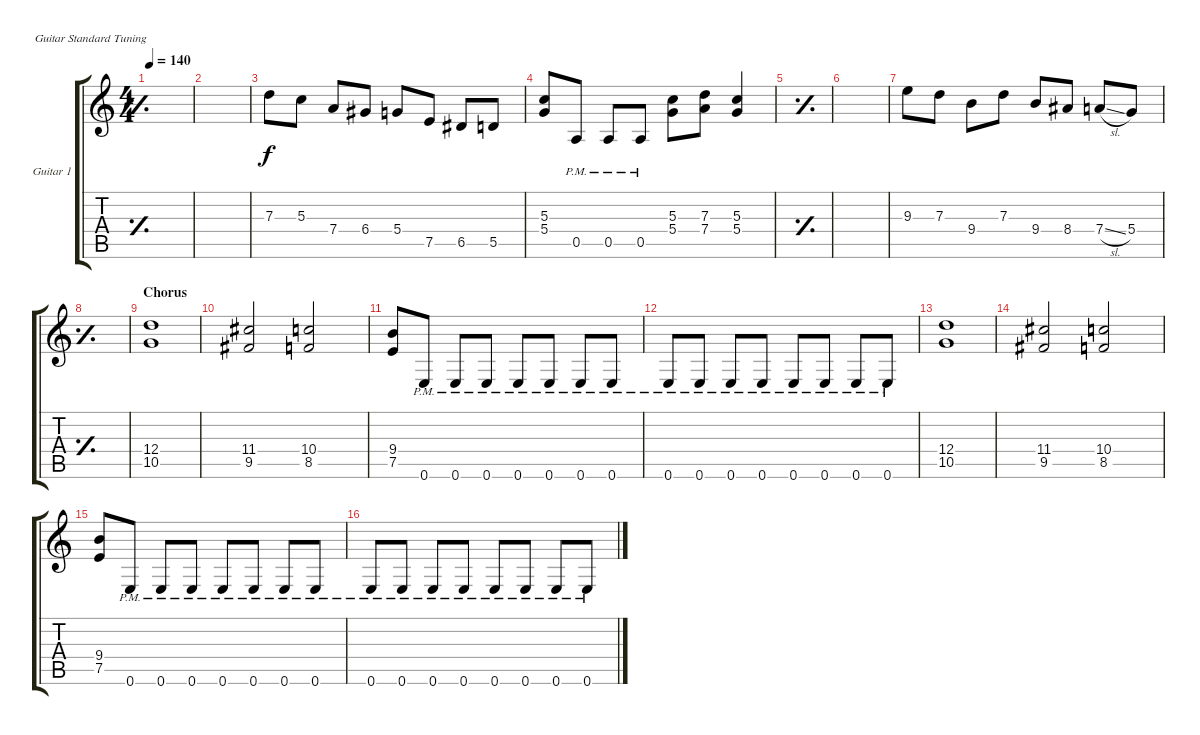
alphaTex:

\defaultSystemsLayout 4
\bracketExtendMode groupsimilarinstruments
\firstSystemTrackNameOrientation horizontal
\otherSystemsTrackNameOrientation horizontal
\track ("Guitar 1" "Guitar 1") {instrument distortionguitar}
\staff {score tabs}
\tuning (E4 B3 G3 D3 A2 E2)
\ts (4 4)
\tempo 140
\clef g2
\simile simple
\ks c
|
|
7.3.8 5.3.8 7.4.8 6.4.8 5.4.8 7.5.8 6.5.8 5.5.8 |
(5.3 5.4).8 0.5{pm}.8 0.5{pm}.8 0.5{pm}.8 (5.3 5.4).8 (7.3 7.4).8 (5.3 5.4).4 |
\simile simple
|
|
\simile none
9.3.8 7.3.8 9.4.8 7.3.8 9.4.8 8.4.8 7.4{sl}.8 5.4.8 |
\simile simple
|
\section ("" "Chorus")
\simile none
(12.4 10.5).1 |
(11.4 9.5).2 (10.4 8.5).2 |
(9.4 7.5).8 0.6{pm}.8 0.6{pm}.8 0.6{pm}.8 0.6{pm}.8 0.6{pm}.8 0.6{pm}.8 0.6{pm}.8 |
0.6{pm}.8 0.6{pm}.8 0.6{pm}.8 0.6{pm}.8 0.6{pm}.8 0.6{pm}.8 0.6{pm}.8 0.6{pm}.8 |
(12.4 10.5).1 |
(11.4 9.5).2 (10.4 8.5).2 |
(9.4 7.5).8 0.6{pm}.8 0.6{pm}.8 0.6{pm}.8 0.6{pm}.8 0.6{pm}.8 0.6{pm}.8 0.6{pm}.8 |
0.6{pm}.8 0.6{pm}.8 0.6{pm}.8 0.6{pm}.8 0.6{pm}.8 0.6{pm}.8 0.6{pm}.8 0.6{pm}.8
